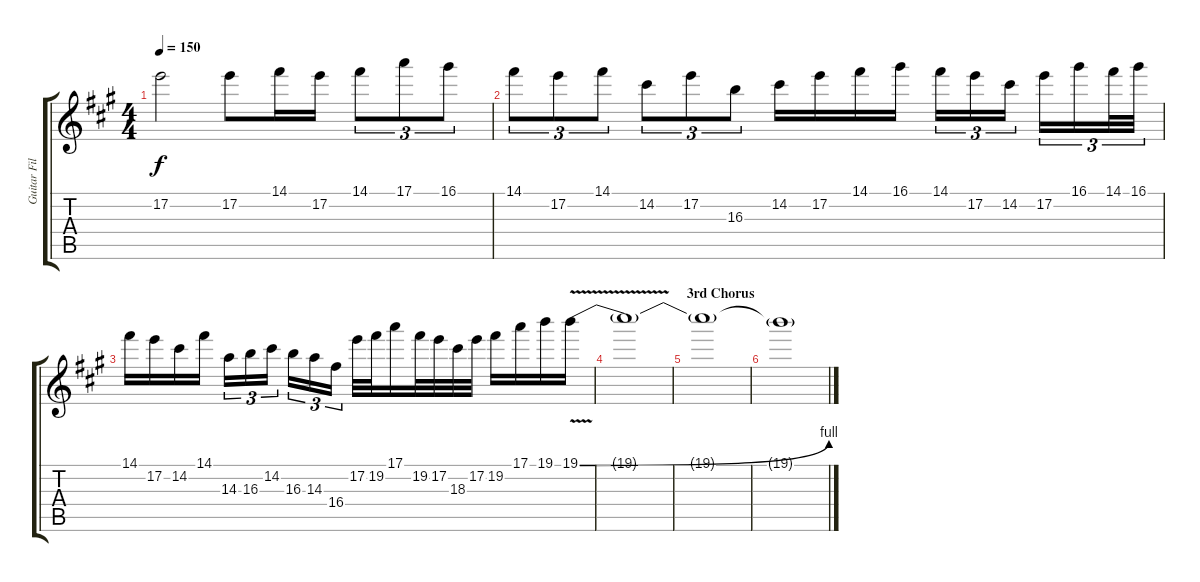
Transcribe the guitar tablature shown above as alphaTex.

\track ("Guitar Fills / Solo" "Guitar Fil") {instrument distortionguitar}
\staff {score tabs}
\tuning (E4 B3 G3 D3 A2 E2) {hide}
\ts (4 4)
\tempo 150
\clef g2
\ks f#minor
17.2{t}.2{dy f} 17.2.8 14.1.16 17.2.16 14.1.8{tu (3 2)} 17.1.8{tu (3 2)} 16.1.8{tu (3 2)} |
14.1.8{tu (3 2)} 17.2.8{tu (3 2)} 14.1.8{tu (3 2)} 14.2.8{tu (3 2)} 17.2.8{tu (3 2)} 16.3.8{tu (3 2)} 14.2.16 17.2.16 14.1.16 16.1.16 14.1.16{tu (3 2)} 17.2.16{tu (3 2)} 14.2.16{tu (3 2)} 17.2.16{tu (3 2)} 16.1.16{tu (3 2)} 14.1.32{tu (3 2)} 16.1.32{tu (3 2)} |
14.1.16 17.2.16 14.2.16 14.1.16 14.3.16{tu (3 2)} 16.3.16{tu (3 2)} 14.2.16{tu (3 2)} 16.3.16{tu (3 2)} 14.3.16{tu (3 2)} 16.4.16{tu (3 2)} 17.2.32 19.2.32 17.1.16 19.2.32 17.2.32 18.3.32 17.2.32 19.2.16 17.1.16 19.1.16 19.1{be (bend 0 0 60 4) v}.16 |
19.1{t}.1 |
\section ("" "3rd Chorus")
19.1{t}.1 |
19.1{t}.1
